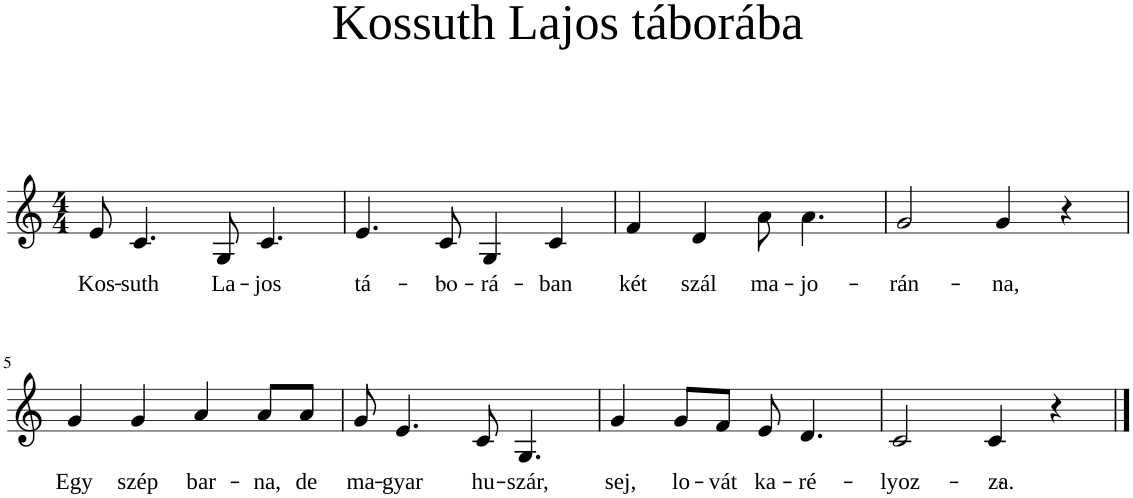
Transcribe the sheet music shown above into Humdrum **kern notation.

**kern	**text
*part1	*part1
*staff1	*staff1
*I"Piano	*
*I'Pno	*
*clefG2	*
*k[]	*
*M4/4	*
=1	=1
!	!LO:LY:b
8e/	Kos-
!	!LO:LY:b
4.c/	-suth
!	!LO:LY:b
8G/	La-
!	!LO:LY:b
4.c/	-jos
=2	=2
!	!LO:LY:b
4.e/	tá-
!	!LO:LY:b
8c/	-bo-
!	!LO:LY:b
4G/	-rá-
!	!LO:LY:b
4c/	-ban
=3	=3
!	!LO:LY:b
4f/	két
!	!LO:LY:b
4d/	szál
!	!LO:LY:b
8a\	ma-
!	!LO:LY:b
4.a\	-jo-
=4	=4
!	!LO:LY:b
2g/	-rán-
!	!LO:LY:b
4g/	-na,
4r	.
!!LO:LB:g=z
=5	=5
!	!LO:LY:b
4g/	Egy
!	!LO:LY:b
4g/	szép
!	!LO:LY:b
4a/	bar-
!	!LO:LY:b
8a/L	-na,
!	!LO:LY:b
8a/J	de
=6	=6
!	!LO:LY:b
8g/	ma-
!	!LO:LY:b
4.e/	-gyar
!	!LO:LY:b
8c/	hu-
!	!LO:LY:b
4.G/	-szár,
=7	=7
!	!LO:LY:b
4g/	sej,
!	!LO:LY:b
8g/L	lo-
!	!LO:LY:b
8f/J	-vát
!	!LO:LY:b
8e/	ka-
!	!LO:LY:b
4.d/	-ré-
=8	=8
!	!LO:LY:b
2c/	-lyoz-
!	!LO:LY:b
4c/	-za.-
4r	.
==	==
*-	*-
